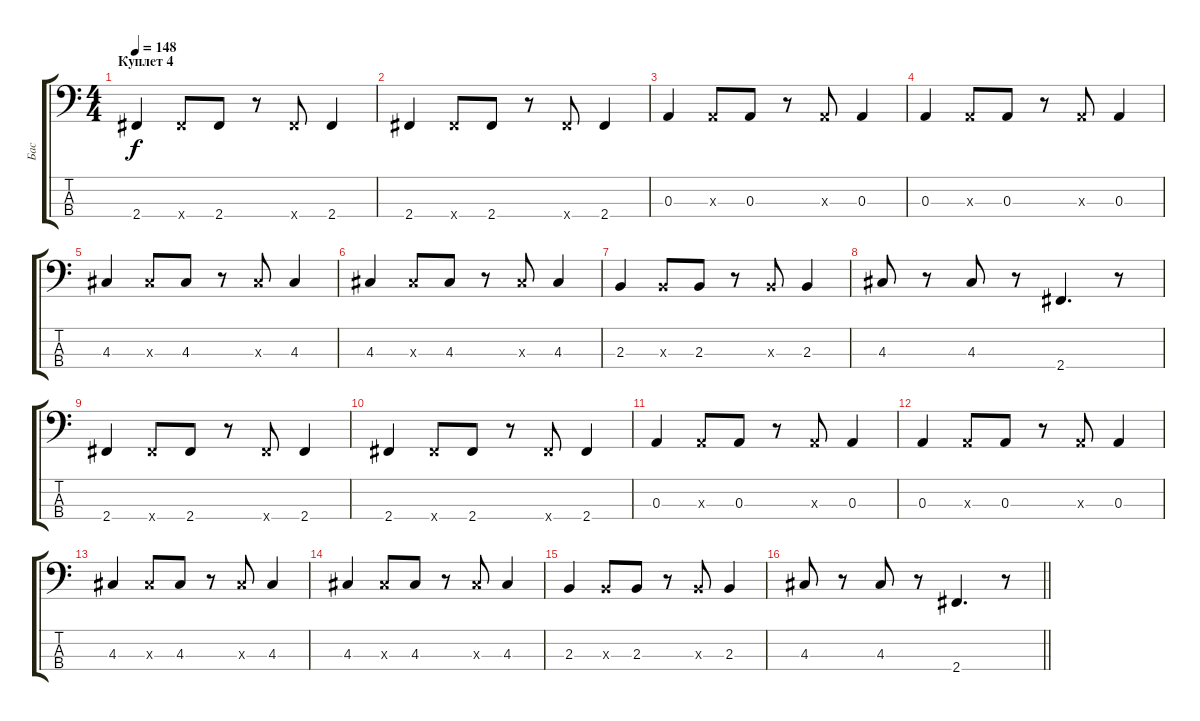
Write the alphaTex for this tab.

\track ("Бас" "Бас") {instrument electricbassfinger}
\staff {score tabs}
\tuning (G2 D2 A1 E1) {hide}
\ts (4 4)
\section ("" "Куплет 4")
\tempo 148
\clef f4
\ks c
2.4.4{dy f} 2.4{x}.8 2.4.8 r.8 2.4{x}.8 2.4.4 |
2.4.4 2.4{x}.8 2.4.8 r.8 2.4{x}.8 2.4.4 |
0.3.4 0.3{x}.8 0.3.8 r.8 0.3{x}.8 0.3.4 |
0.3.4 0.3{x}.8 0.3.8 r.8 0.3{x}.8 0.3.4 |
4.3.4 4.3{x}.8 4.3.8 r.8 4.3{x}.8 4.3.4 |
4.3.4 4.3{x}.8 4.3.8 r.8 4.3{x}.8 4.3.4 |
2.3.4 2.3{x}.8 2.3.8 r.8 2.3{x}.8 2.3.4 |
4.3.8 r.8 4.3.8 r.8 2.4.4{d} r.8 |
2.4.4 2.4{x}.8 2.4.8 r.8 2.4{x}.8 2.4.4 |
2.4.4 2.4{x}.8 2.4.8 r.8 2.4{x}.8 2.4.4 |
0.3.4 0.3{x}.8 0.3.8 r.8 0.3{x}.8 0.3.4 |
0.3.4 0.3{x}.8 0.3.8 r.8 0.3{x}.8 0.3.4 |
4.3.4 4.3{x}.8 4.3.8 r.8 4.3{x}.8 4.3.4 |
4.3.4 4.3{x}.8 4.3.8 r.8 4.3{x}.8 4.3.4 |
2.3.4 2.3{x}.8 2.3.8 r.8 2.3{x}.8 2.3.4 |
\barLineRight lightlight
4.3.8 r.8 4.3.8 r.8 2.4.4{d} r.8
